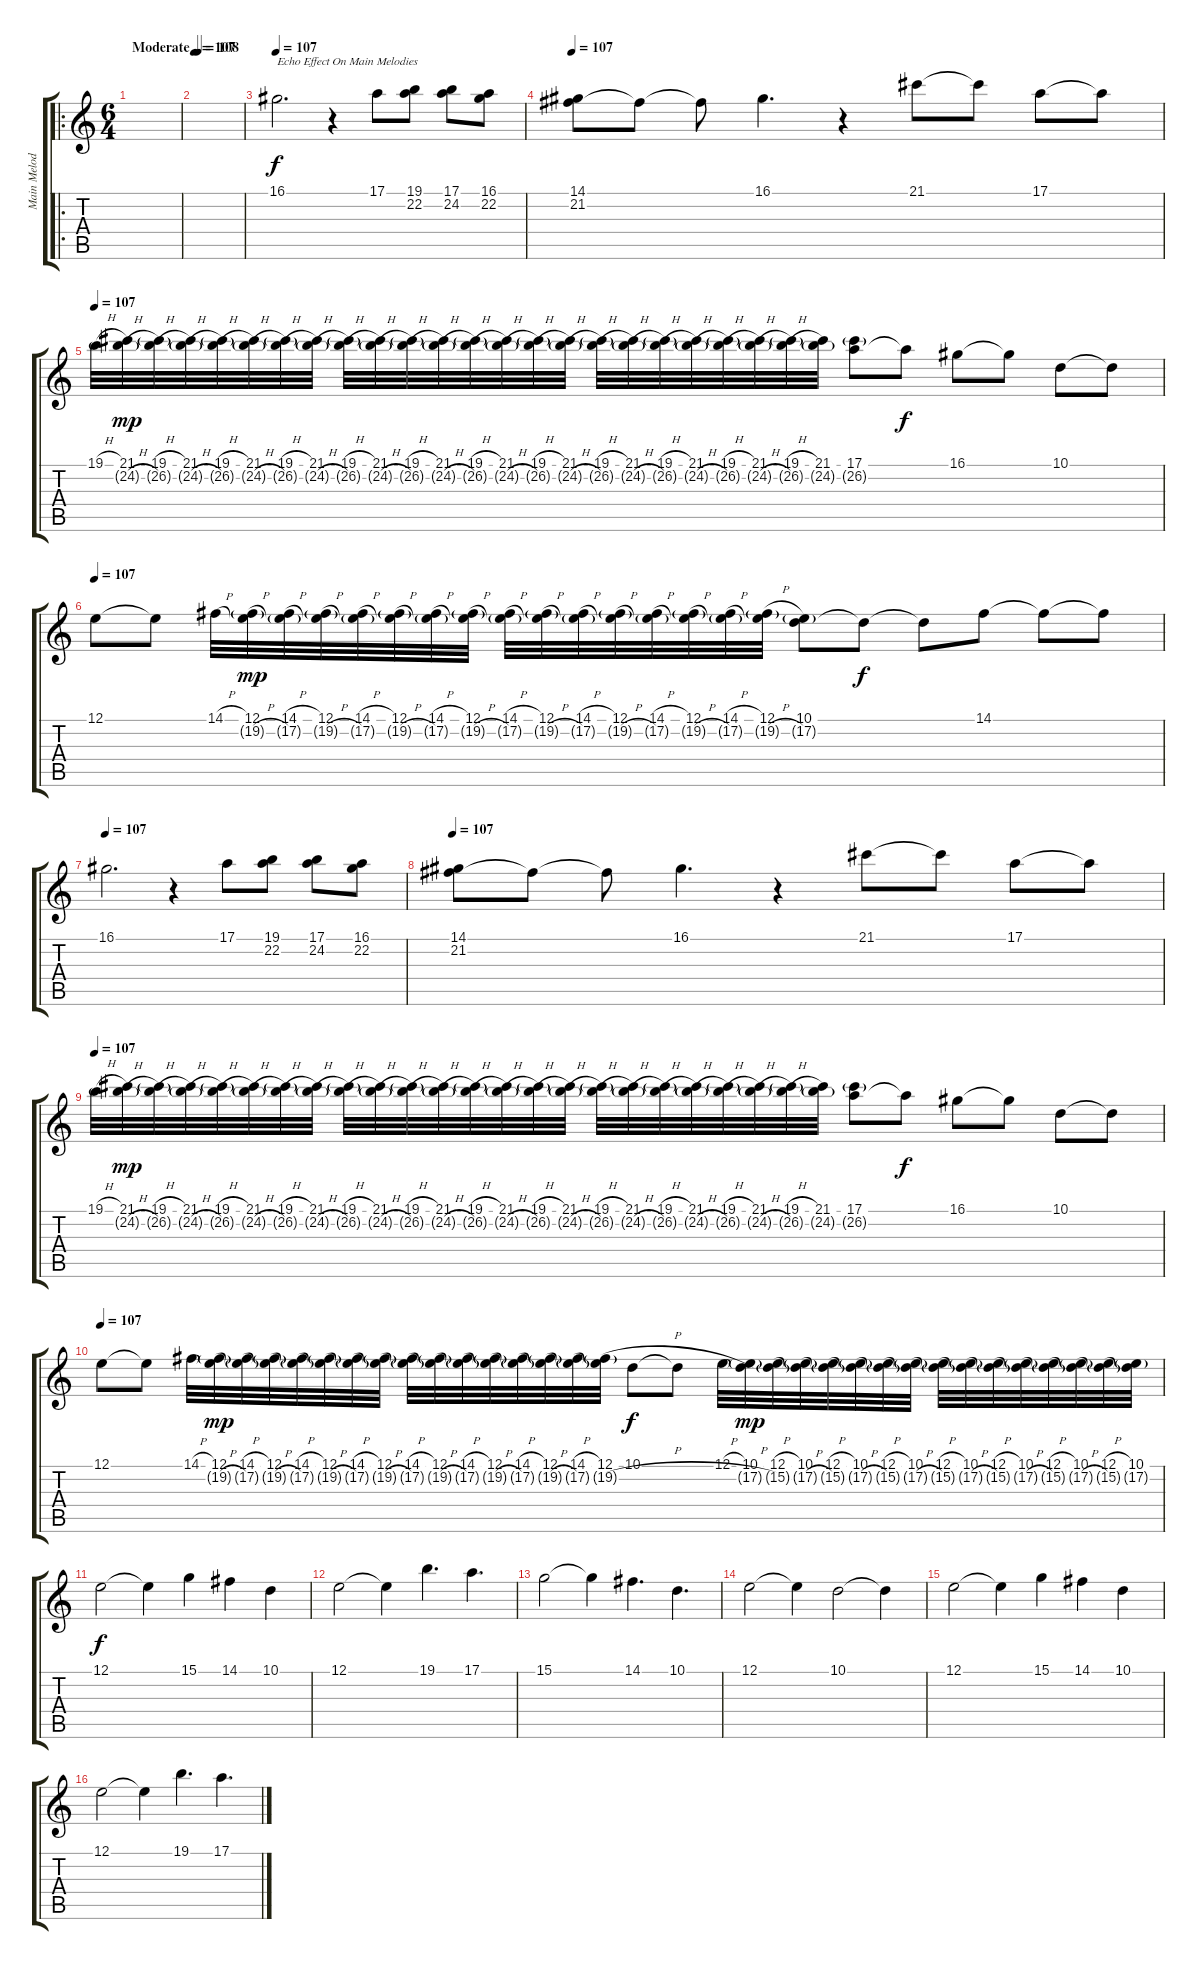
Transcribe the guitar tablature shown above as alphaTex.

\track ("Main Melody" "Main Melod") {instrument panflute}
\staff {score tabs}
\tuning (E4 B3 G3 D3 A2 E2) {hide}
\ro
\ts (6 4)
\tempo (108 "Moderate")
\tempo 107
\tempo (108 "Moderate")
\clef g2
\ks c
|
\tempo 107
|
\tempo 107
16.1.2{d txt "Echo Effect On Main Melodies" instrument panflute} r.4 17.1.8 (19.1 22.2).8 (17.1 24.2).8 (16.1 22.2).8 |
\tempo 107
(14.1 21.2).8 14.1{t}.8 14.1{t}.8 16.1.4{d} r.4 21.1.8 21.1{t}.8 17.1.8 17.1{t}.8 |
\tempo 107
19.1{h}.32 (21.1 24.2{h g}).32{dy mp} (19.1{h} 26.2{g}).32 (21.1 24.2{h g}).32 (19.1{h} 26.2{g}).32 (21.1 24.2{h g}).32 (19.1{h} 26.2{g}).32 (21.1 24.2{h g}).32 (19.1{h} 26.2{g}).32 (21.1 24.2{h g}).32 (19.1{h} 26.2{g}).32 (21.1 24.2{h g}).32 (19.1{h} 26.2{g}).32 (21.1 24.2{h g}).32 (19.1{h} 26.2{g}).32 (21.1 24.2{h g}).32 (19.1{h} 26.2{g}).32 (21.1 24.2{h g}).32 (19.1{h} 26.2{g}).32 (21.1 24.2{h g}).32 (19.1{h} 26.2{g}).32 (21.1 24.2{h g}).32 (19.1{h} 26.2{g}).32 (21.1 24.2{g}).32 (17.1 26.2{g}).8 17.1{t}.8{dy f} 16.1.8 16.1{t}.8 10.1.8 10.1{t}.8 |
\tempo 107
12.1.8 12.1{t}.8 14.1{h}.32 (12.1 19.2{h g}).32{dy mp} (14.1{h} 17.2{g}).32 (12.1 19.2{h g}).32 (14.1{h} 17.2{g}).32 (12.1 19.2{h g}).32 (14.1{h} 17.2{g}).32 (12.1 19.2{h g}).32 (14.1{h} 17.2{g}).32 (12.1 19.2{h g}).32 (14.1{h} 17.2{g}).32 (12.1 19.2{h g}).32 (14.1{h} 17.2{g}).32 (12.1 19.2{h g}).32 (14.1{h} 17.2{g}).32 (12.1 19.2{h g}).32 (10.1 17.2{g}).8 10.1{t}.8{dy f} 10.1{t}.8 14.1.8 14.1{t}.8 14.1{t}.8 |
\tempo 107
16.1.2{d} r.4 17.1.8 (19.1 22.2).8 (17.1 24.2).8 (16.1 22.2).8 |
\tempo 107
(14.1 21.2).8 14.1{t}.8 14.1{t}.8 16.1.4{d} r.4 21.1.8 21.1{t}.8 17.1.8 17.1{t}.8 |
\tempo 107
19.1{h}.32 (21.1 24.2{h g}).32{dy mp} (19.1{h} 26.2{g}).32 (21.1 24.2{h g}).32 (19.1{h} 26.2{g}).32 (21.1 24.2{h g}).32 (19.1{h} 26.2{g}).32 (21.1 24.2{h g}).32 (19.1{h} 26.2{g}).32 (21.1 24.2{h g}).32 (19.1{h} 26.2{g}).32 (21.1 24.2{h g}).32 (19.1{h} 26.2{g}).32 (21.1 24.2{h g}).32 (19.1{h} 26.2{g}).32 (21.1 24.2{h g}).32 (19.1{h} 26.2{g}).32 (21.1 24.2{h g}).32 (19.1{h} 26.2{g}).32 (21.1 24.2{h g}).32 (19.1{h} 26.2{g}).32 (21.1 24.2{h g}).32 (19.1{h} 26.2{g}).32 (21.1 24.2{g}).32 (17.1 26.2{g}).8 17.1{t}.8{dy f} 16.1.8 16.1{t}.8 10.1.8 10.1{t}.8 |
\tempo 107
12.1.8 12.1{t}.8 14.1{h}.32 (12.1 19.2{h g}).32{dy mp} (14.1{h} 17.2{g}).32 (12.1 19.2{h g}).32 (14.1{h} 17.2{g}).32 (12.1 19.2{h g}).32 (14.1{h} 17.2{g}).32 (12.1 19.2{h g}).32 (14.1{h} 17.2{g}).32 (12.1 19.2{h g}).32 (14.1{h} 17.2{g}).32 (12.1 19.2{h g}).32 (14.1{h} 17.2{g}).32 (12.1 19.2{h g}).32 (14.1{h} 17.2{g}).32 (12.1 19.2{h g}).32 10.1.8{dy f} 10.1{t}.8 12.1{h}.32 (10.1 17.2{h g}).32{dy mp} (12.1{h} 15.2{g}).32 (10.1 17.2{h g}).32 (12.1{h} 15.2{g}).32 (10.1 17.2{h g}).32 (12.1{h} 15.2{g}).32 (10.1 17.2{h g}).32 (12.1{h} 15.2{g}).32 (10.1 17.2{h g}).32 (12.1{h} 15.2{g}).32 (10.1 17.2{h g}).32 (12.1{h} 15.2{g}).32 (10.1 17.2{h g}).32 (12.1{h} 15.2{g}).32 (10.1 17.2{g}).32 |
12.1.2{dy f instrument stringensemble2} 12.1{t}.4 15.1.4 14.1.4 10.1.4 |
12.1.2 12.1{t}.4 19.1.4{d} 17.1.4{d} |
15.1.2 15.1{t}.4 14.1.4{d} 10.1.4{d} |
12.1.2 12.1{t}.4 10.1.2 10.1{t}.4 |
12.1.2 12.1{t}.4 15.1.4 14.1.4 10.1.4 |
12.1.2 12.1{t}.4 19.1.4{d} 17.1.4{d}
